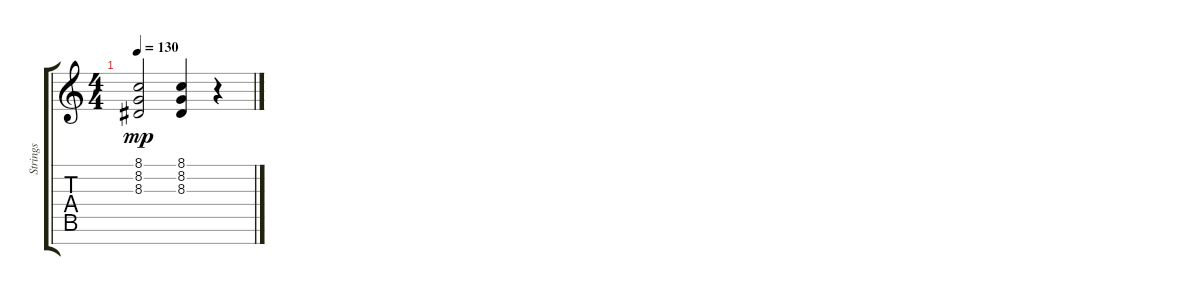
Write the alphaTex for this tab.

\track ("Strings" "Strings") {instrument stringensemble1}
\staff {score tabs}
\tuning (E4 B3 G3 D3 A2 E2 B1) {hide}
\ts (4 4)
\tempo 130
\clef g2
\ks c
(8.1 8.2 8.3).2{dy mp} (8.1 8.2 8.3).4 r.4
